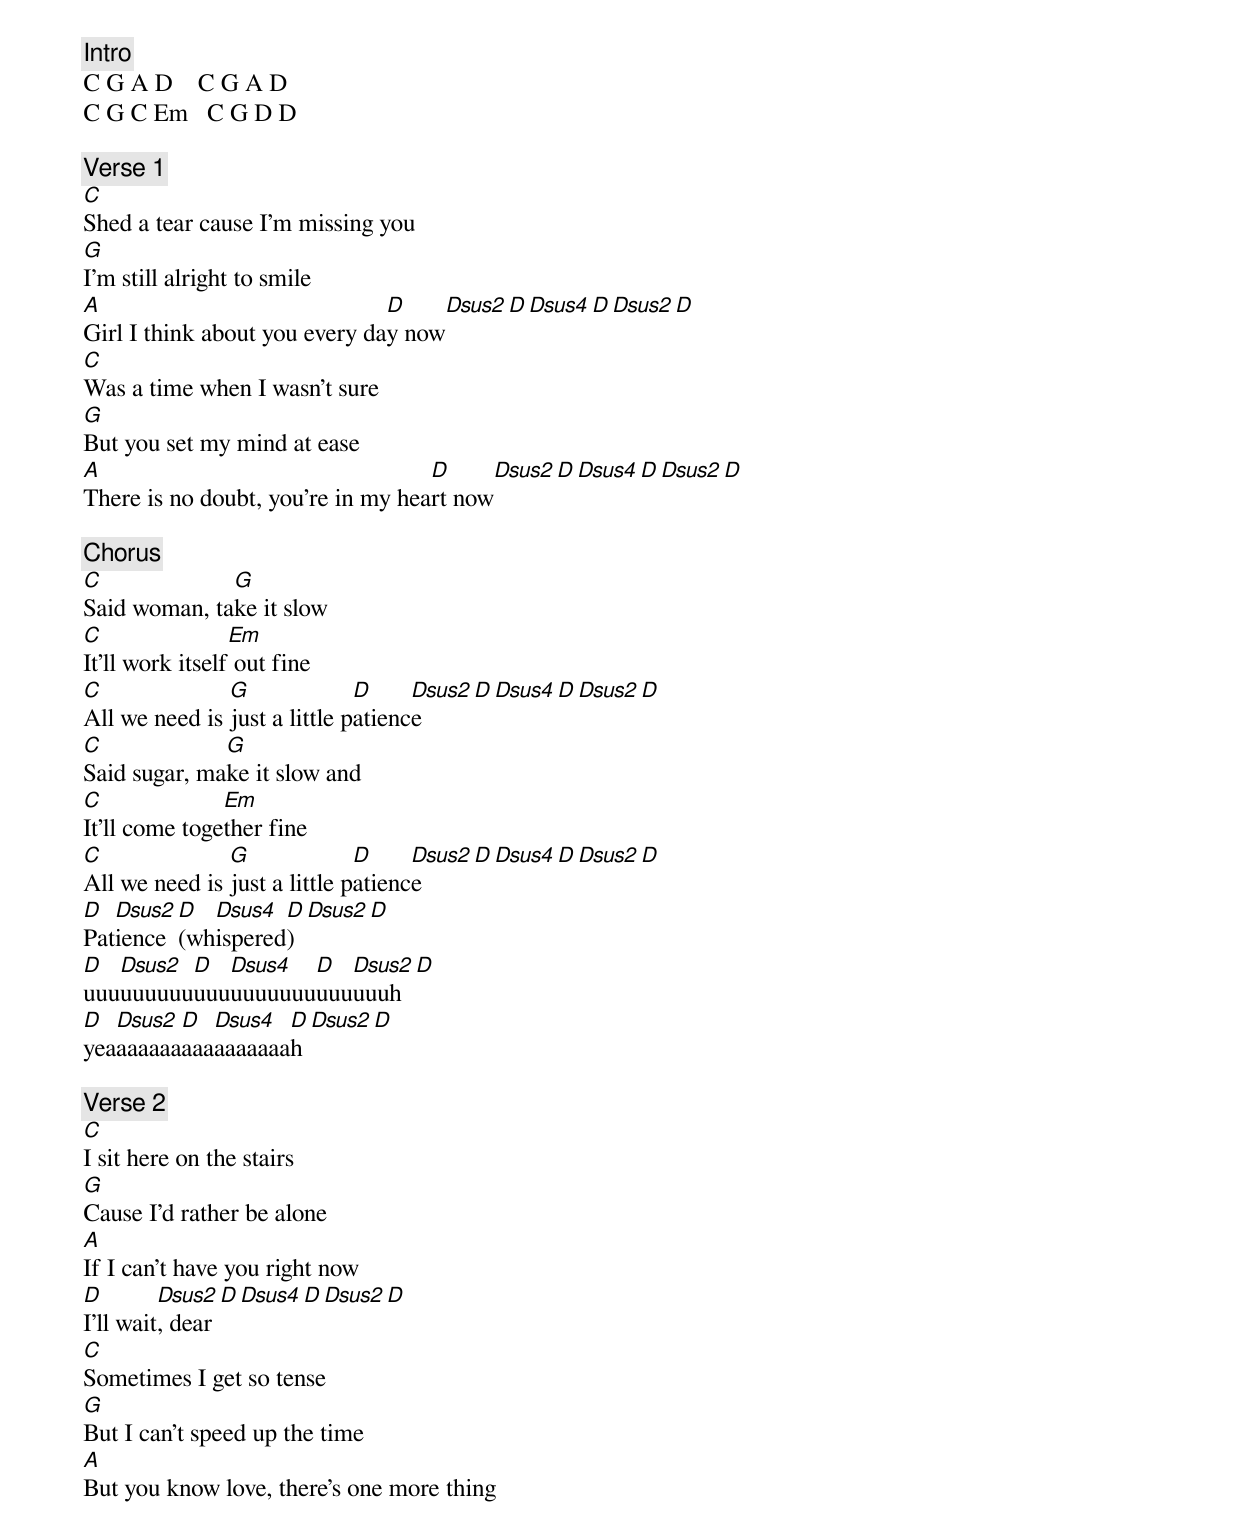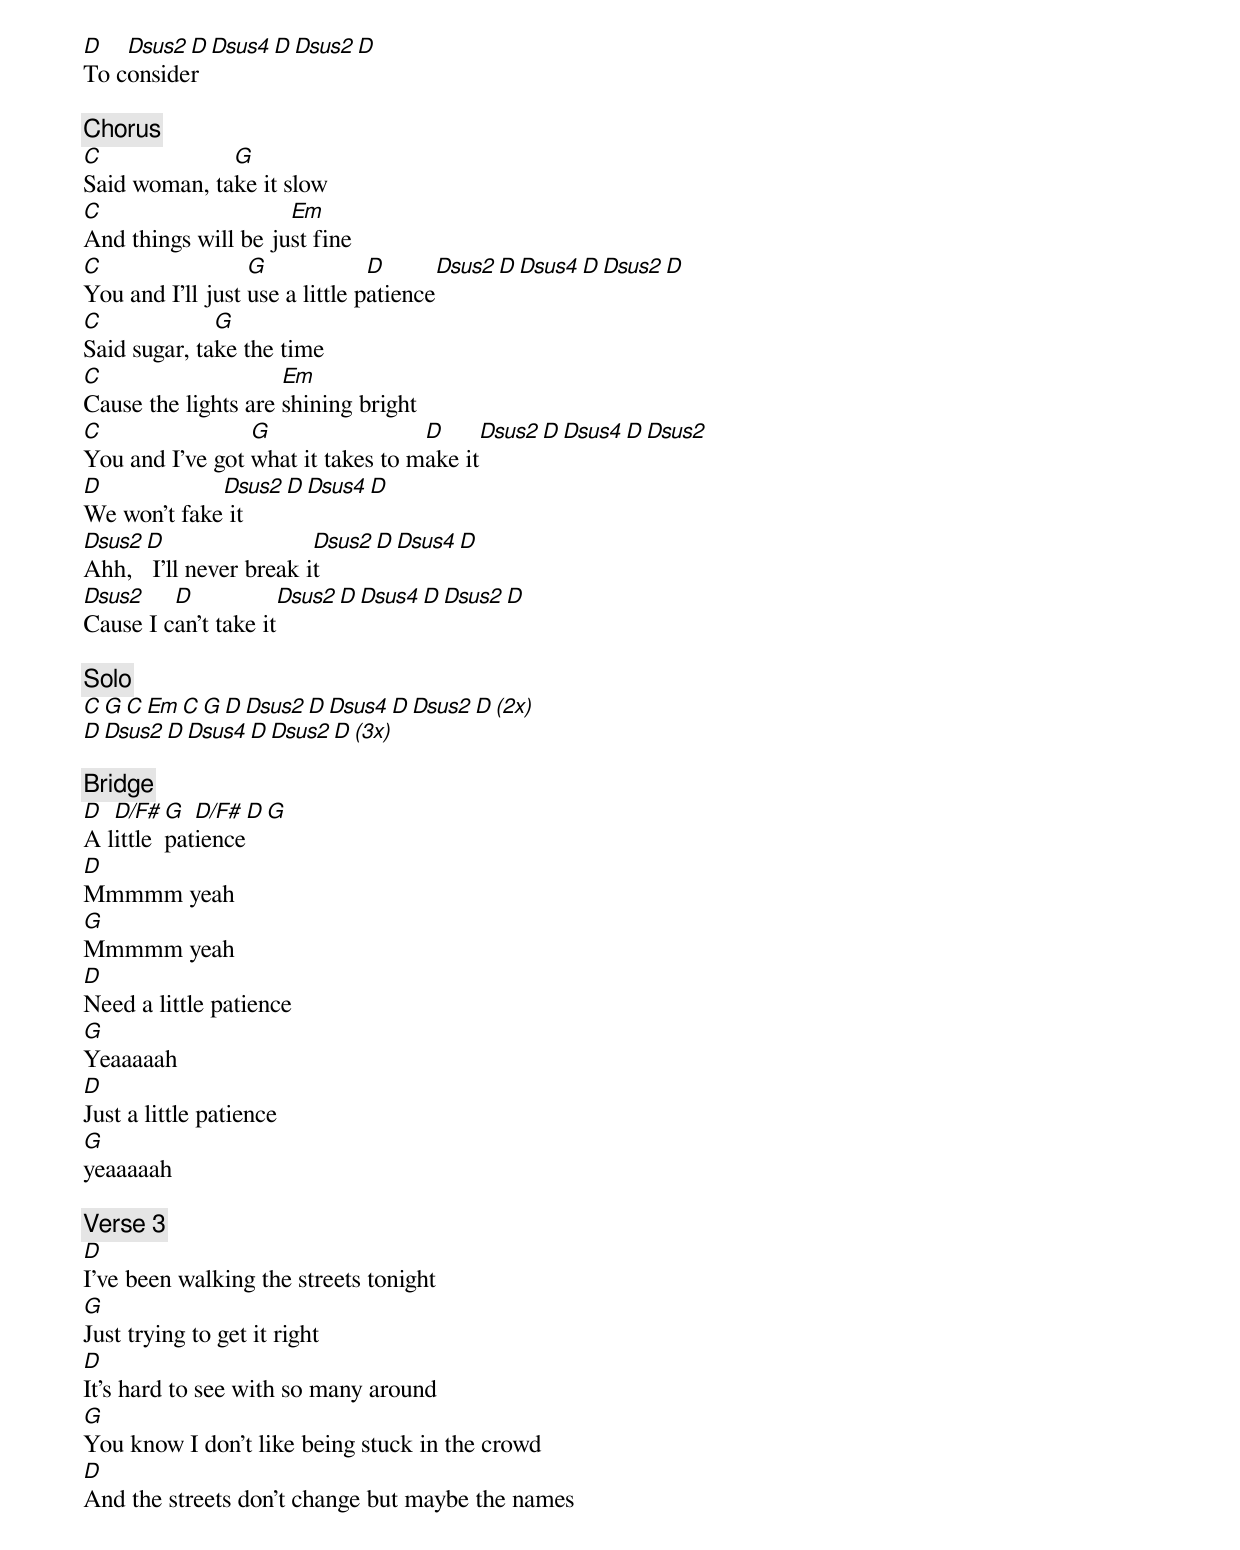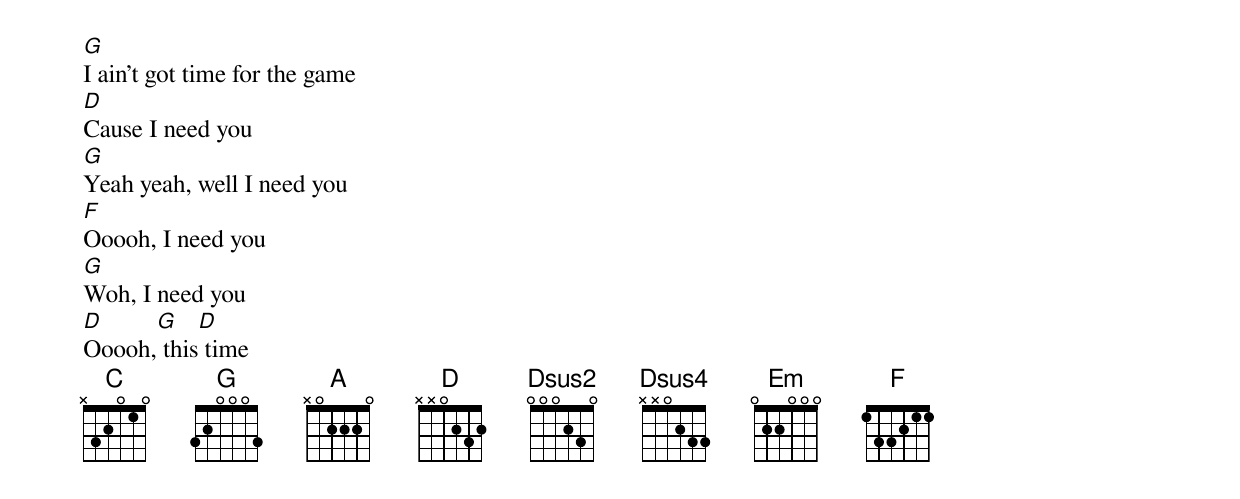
[Intro]
C G A D    C G A D
C G C Em   C G D D

[Verse 1]
C
Shed a tear cause I'm missing you
G
I'm still alright to smile
A                              D      Dsus2 D  Dsus4 D  Dsus2 D
Girl I think about you every day now
C
Was a time when I wasn't sure
G
But you set my mind at ease
A                                  D       Dsus2 D  Dsus4 D  Dsus2 D
There is no doubt, you're in my heart now

[Chorus]
C             G
Said woman, take it slow
C                Em
It'll work itself out fine
C              G              D     Dsus2 D  Dsus4  D  Dsus2  D
All we need is just a little patience
C             G
Said sugar, make it slow and
C              Em
It'll come together fine
C              G              D     Dsus2 D  Dsus4  D  Dsus2  D
All we need is just a little patience
D  Dsus2 D  Dsus4  D  Dsus2  D
Patience (whispered)
D  Dsus2 D  Dsus4  D  Dsus2  D
uuuuuuuuuuuuuuuuuuuuuuuuuh
D  Dsus2 D  Dsus4  D  Dsus2  D
yeaaaaaaaaaaaaaaaaah

[Verse 2]
C
I sit here on the stairs
G
Cause I'd rather be alone
A
If I can't have you right now
D        Dsus2 D  Dsus4 D  Dsus2 D
I'll wait, dear
C
Sometimes I get so tense
G
But I can't speed up the time
A
But you know love, there's one more thing
D   Dsus2 D  Dsus4  D  Dsus2  D
To consider

[Chorus]
C             G
Said woman, take it slow
C                    Em
And things will be just fine
C                 G             D      Dsus2 D  Dsus4  D  Dsus2  D
You and I'll just use a little patience
C             G
Said sugar, take the time
C                    Em
Cause the lights are shining bright
C                G                 D     Dsus2 D  Dsus4  D  Dsus2
You and I've got what it takes to make it
D            Dsus2 D  Dsus4  D
We won't fake it
Dsus2 D                  Dsus2 D  Dsus4  D
Ahh,   I'll never break it
Dsus2    D            Dsus2 D  Dsus4  D  Dsus2  D
Cause I can't take it

[Solo]
C   G   C   Em   C   G   D  Dsus2 D  Dsus4  D  Dsus2  D  (2x)
D  Dsus2 D  Dsus4  D  Dsus2  D  (3x)

[Bridge]
D  D/F#  G  D/F#  D            G
A little patience
D
Mmmmm yeah
G
Mmmmm yeah
D
Need a little patience
G
Yeaaaaah
D
Just a little patience
G
yeaaaaah

[Verse 3]
D
I've been walking the streets tonight
G
Just trying to get it right
D
It's hard to see with so many around
G
You know I don't like being stuck in the crowd
D
And the streets don't change but maybe the names
G
I ain't got time for the game
D
Cause I need you
G
Yeah yeah, well I need you
F
Ooooh, I need you
G
Woh, I need you
D     G    D
Ooooh, this time
